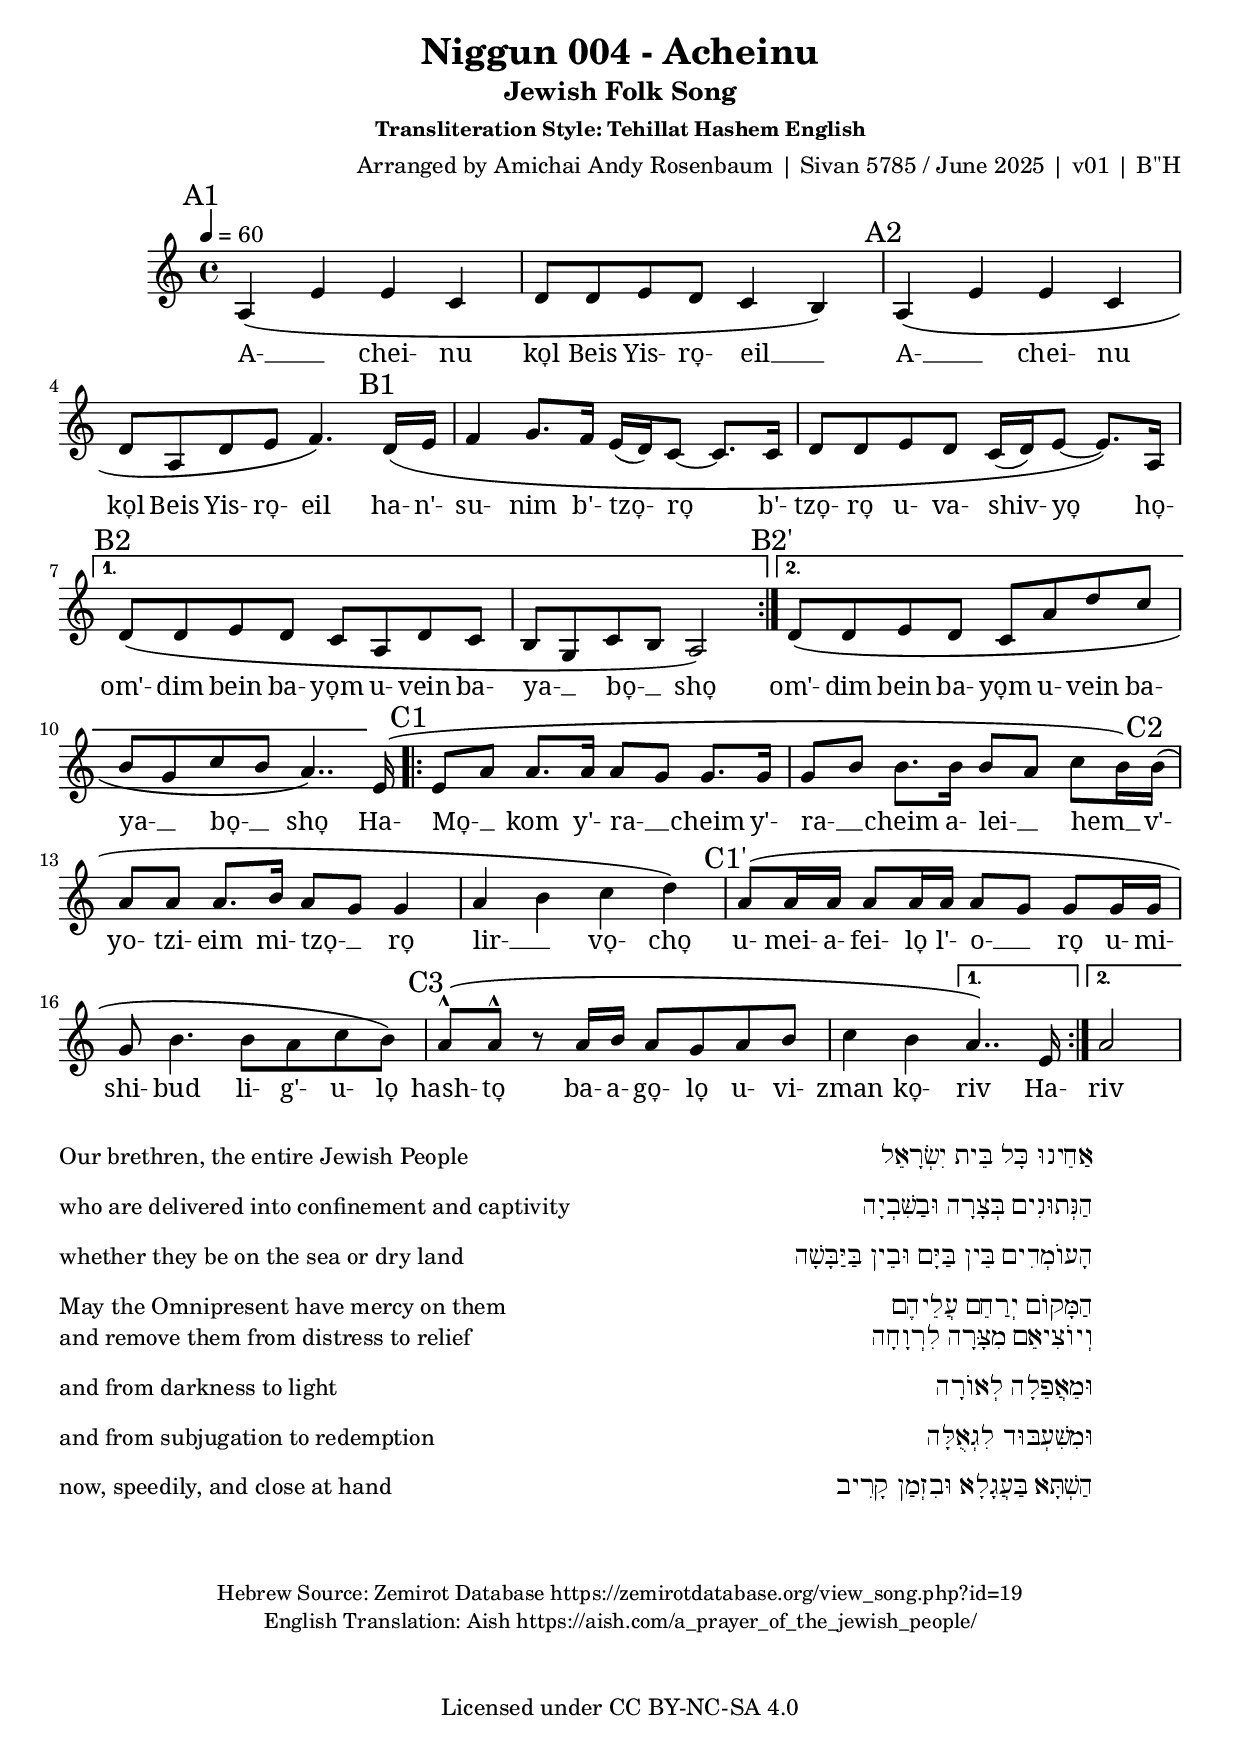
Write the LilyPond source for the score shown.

\version "2.24.4"


\header {
  title = "Niggun 004 - Acheinu"
  subtitle = "Jewish Folk Song"
  subsubtitle = "Transliteration Style: Tehillat Hashem English"
  % subsubtitle = "Transliteration Style: Modern Israeli"
  % subsubtitle = "Transliteration Style: ArtScroll Ashkenazi"
  arranger = "Arranged by Amichai Andy Rosenbaum | Sivan 5785 / June 2025 | v01 | B''H"
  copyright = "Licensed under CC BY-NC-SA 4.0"
}


upperAOne = \relative c' {
  \mark \markup { "A1" }
  a4\( e' e c d8 d e d c4 b4\)
}

upperATwo = \relative c' {
  \mark \markup { "A2" }
  a4\( e' e c d8 a d e f4.\)
}

upperBOne = \relative c' {
  \mark \markup { "B1" }
  d16\( e | f4 g8. f16 e( d) c8~ 8. c16 d8 d e d c16( d) e8~ 8. \)
}

passingToBTwo = \relative c' {
  a16 |
}

upperBTwoX = \relative c' {
  \mark \markup { "B2" }
  d8\( d e d c a d c | b g c b a2 \)
}

upperBTwoY = \relative c' {
  \mark \markup { "B2'" }
  d8\( d e d c a' d c | b g c b a4..\)
}

passingToC = \relative c' {
  e16\(
}


upperCOne = \relative c' {
  \mark \markup { "C1" }
  e8 a a8. a16 a8 g g8. g16 g8 b b8. b16 b8 a c b16 \)
}

upperCTwo = \relative c'' {
  \mark \markup { "C2" }
  b16\( a8 a a8. b16 a8 g g4 a b c d \)
}

  % u- mei- a- fei- lah l'- o- rah u- mi- shi- bud li- g'- u- lah
upperDOne = \relative c'' {
  \mark \markup { "C1'" }
  a8\( a16 a16 a8 a16 a16 a8 g g8 g16 g g8 b4. b8 a c b8 \)
}

  % hash- ta ba- 'a- ga- la u- vi- zman ka- riv
upperDTwo = \relative c'' {
  \mark \markup { "C3" }
  a8^^\( a8^^ r8 a16 b a8 g a b c4 b
}

endingOne = \relative c'' {
  a4..\) e16
}

endingTwo = \relative c'' {
  a2
}



upper = \relative c' {
  \clef treble
  \key a \minor
  \time 4/4
  \tempo 4 = 60

  \repeat volta 2 {
  \upperAOne
  \upperATwo
  \upperBOne
  \passingToBTwo

  \alternative {
    \upperBTwoX
    \upperBTwoY
    }
  }

  \passingToC
  \repeat volta 2 {
  \upperCOne
  \upperCTwo

  \upperDOne
  \upperDTwo

  \alternative {
    \endingOne
    \endingTwo
    }
  }
}



textAOne = \lyricmode {
  A- __ _ chei- nu ko̞l Beis Yis- ro̞- eil __ _
}
textAOneMI = \lyricmode {
  A- __ _ chei- nu kol Beit Yis- ra- 'el __ _
}
textAOneAA = \lyricmode {
  A- __ _ chay- nu kol Bays Yis- ro- ayl __ _
}


textATwo = \lyricmode {
  A- __ _ chei- nu ko̞l Beis Yis- ro̞- eil
}
textATwoMI = \lyricmode {
  A- __ _ chei- nu kol Beit Yis- ra- 'el
}
textATwoAA = \lyricmode {
  A- __ _ chay- nu kol Bays Yis- ro- ayl
}


textBOne = \lyricmode {
  ha- n'- su- nim b'- tzo̞- ro̞ b'- tzo̞- ro̞ u- va- shiv- yo̞
}
textBOneMI = \lyricmode {
  ha- ne- tu- nim be- tza- rah be- tza- rah u- va- shiv- yah
}
textBOneAA = \lyricmode {
  ha- n’- su- nim b’- tzo- ro b’- tzo- ro u- va- shiv- yo
}


textBConnector = \lyricmode {
  ho̞-
}
textBConnectorMI = \lyricmode {
  ha-
}
textBConnectorAA = \lyricmode {
  ho-
}


textBTwo = \lyricmode {
  om'- dim bein ba- yo̞m u- vein ba- ya- __ _ bo̞- __ _ sho̞
}
textBTwoMI = \lyricmode {
  'om- dim bein ba- yam u- vein ba- ya- __ _ ba- __ _ shah
}
textBTwoAA = \lyricmode {
  ōm’- dim bayn ba- yom u- vayn ba- ya- __ _ bo- __ _ sho
}


textCOne = \lyricmode {
  Ha- Mo̞- __ _ kom y'- ra- __ _ cheim y'- ra- __ _ cheim a- lei- __ _ hem __ _
}
textCOneMI = \lyricmode {
  Ha- Ma- __ _ kom ye- ra- __ _ chem ye- ra- __ _ chem a- lei- __ _ hem __ _
}
textCOneAA = \lyricmode {
  Ha- Mo- __ _ kōm y’- ra- __ _ chaym y’- ra- __ _ chaym a- lay- __ _ hem __ _
}


textCTwo = \lyricmode {
  v'- yo- tzi- eim mi- tzo̞- __ _ ro̞ lir- __ _ vo̞- cho̞
}
textCTwoMI = \lyricmode {
  ve- yo- tzi- 'em mi- tza- __ _ rah lir- __ _ va- chah
}
textCTwoAA = \lyricmode {
  v’- yō- tzi- aym mi- tzo- __ _ ro lir- __ _ vo- cho
}


textDOne = \lyricmode {
  u- mei- a- fei- lo̞ l'- o- __ _ ro̞ u- mi- shi- bud li- g'- u- lo̞
}
textDOneMI = \lyricmode {
  u- me- 'a- fe- lah le- 'o- __ _ rah u- mi- shi'- bud li- ge- 'u- lah
}
textDOneAA = \lyricmode {
  u- may- a- fay- lo l’- ō- __ _ ro u- mi- shi- bud li- g’- u- lo
}


textCIntoRepeat = \lyricmode {
  Ha-
}
textCIntoRepeatMI = \lyricmode {
  Ha-
}
textCIntoRepeatAA = \lyricmode {
  Ha-
}


textDTwo = \lyricmode {
  hash- to̞ ba- a- go̞- lo̞ u- vi- zman ko̞- riv
}
textDTwoMI = \lyricmode {
  hash- ta ba- 'a- ga- la u- vi- zman ka- riv
}
textDTwoAA = \lyricmode {
  hash- to ba- a- go- lo u- vi- zman ko- riv
}


textLastWord = \lyricmode {
  riv
}
textLastWordMI = \lyricmode {
  riv
}
textLastWordAA = \lyricmode {
  riv
}


textAll = {
  \textAOne
  \textATwo
  \textBOne
  \textBConnector
  \textBTwo
  \textBTwo
  \textCOne
  \textCTwo
  \textDOne
  \textDTwo
  \textCIntoRepeat
  \textLastWord
}

textAllMI = {
  \textAOneMI
  \textATwoMI
  \textBOneMI
  \textBConnectorMI
  \textBTwoMI
  \textBTwoMI
  \textCOneMI
  \textCTwoMI
  \textDOneMI
  \textDTwoMI
  \textCIntoRepeatMI
  \textLastWordMI
}

textAllAA = {
  \textAOneAA
  \textATwoAA
  \textBOneAA
  \textBConnectorAA
  \textBTwoAA
  \textBTwoAA
  \textCOneAA
  \textCTwoAA
  \textDOneAA
  \textDTwoAA
  \textCIntoRepeatAA
  \textLastWordAA
}


theScore = {
  \new PianoStaff <<
    \new Staff = upper { \set Staff.midiInstrument = #"trombone" \new Voice = "singer" \upper }
    % \new Staff = upper { \set Staff.midiInstrument = #"trumpet" \new Voice = "singer" \upper }
    % \new Staff = lower { \lower }
    \new Lyrics \lyricsto "singer"  {
      \textAll
      % \textAllMI
      % \textAllAA
    }
  >>
}

\score {
    \theScore
  \layout {
    \context {
      \Lyrics
      \override LyricText.font-name = #"Garamond"
    }
 }
  % \midi { \context { \Score midiRepeatTypes #onlyRepeats } }
}

\score {
\unfoldRepeats {
  \transpose c' c  {
  \theScore
  }
}
  \midi { }
}

\markup {
  \fill-line {
    \column {
      \line { Our brethren, the entire Jewish People }
      \vspace #0.6
      \line { who are delivered into confinement and captivity }
      \vspace #0.6
      \line { whether they be on the sea or dry land }
      \vspace #0.6
      \line { May the Omnipresent have mercy on them }
      \line { and remove them from distress to relief }
      \vspace #0.6
      \line { and from darkness to light }
      \vspace #0.6
      \line { and from subjugation to redemption }
      \vspace #0.6
      \line { now, speedily, and close at hand }
    }
    % \hspace #0
    \hspace #0.1
    \column  {
      \right-align {
      \fontsize #1.5 {
      \line { יִשְׂרָאֵל בֵּית כָּל אַחֵינוּ }
      \vspace #0.6
      \line { וּבַשִּׁבְיָה בְּצָרָה הַנְּתוּנִים }
      \vspace #0.6
      \line { בַּיַּבָּשָׁה וּבֵין בַּיָּם בֵּין הָעוֹמְדִים }
      \vspace #0.6
      \line { עֲלֵיהֶם יְרַחֵם הַמָּקוֹם }
      \line { לִרְוָחָה מִצָּרָה וְיוֹצִיאֵם }
      \vspace #0.6
      \line { לְאוֹרָה וּמֵאֲפֵלָה }
      \vspace #0.6
      \line { לִגְאֻלָּה וּמִשִּׁעְבּוּד }
      \vspace #0.6
      \line { קָרִיב וּבִזְמַן בַּעֲגָלָא הַשְׁתָּא }
      %  {
    }
    }
    }
    \hspace #8
  }
}


\markup {
  \vspace #3
  \fill-line {
  \abs-fontsize #10
  \center-column {
  \line { Hebrew Source: Zemirot Database https://zemirotdatabase.org/view_song.php?id=19 }
  \line { English Translation: Aish https://aish.com/a_prayer_of_the_jewish_people/ }
}
}
}
